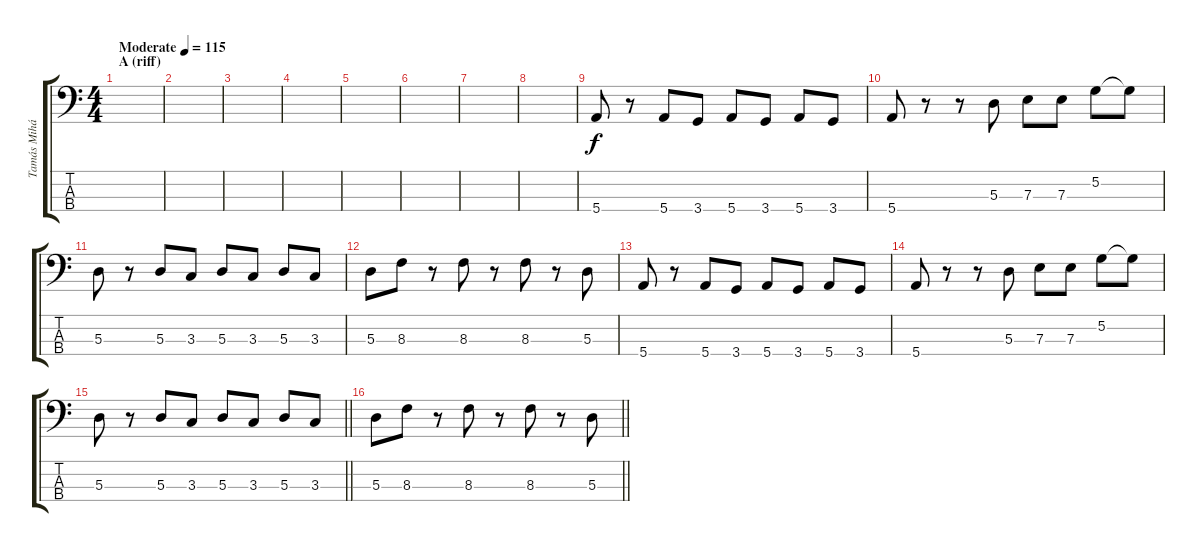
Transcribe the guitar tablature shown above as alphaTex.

\track ("Tamás Mihály \"Misi\" (Bass)" "Tamás Mihá") {instrument electricbassfinger}
\staff {score tabs}
\tuning (G2 D2 A1 E1) {hide}
\ts (4 4)
\section ("" "A (riff)")
\tempo (115 "Moderate")
\clef f4
\ks c
|
|
|
|
|
|
|
|
5.4.8 r.8 5.4.8 3.4.8 5.4.8 3.4.8 5.4.8 3.4.8 |
5.4.8 r.8 r.8 5.3.8 7.3.8 7.3.8 5.2.8 5.2{t}.8 |
5.3.8 r.8 5.3.8 3.3.8 5.3.8 3.3.8 5.3.8 3.3.8 |
5.3.8 8.3.8 r.8 8.3.8 r.8 8.3.8 r.8 5.3.8 |
5.4.8 r.8 5.4.8 3.4.8 5.4.8 3.4.8 5.4.8 3.4.8 |
5.4.8 r.8 r.8 5.3.8 7.3.8 7.3.8 5.2.8 5.2{t}.8 |
\barLineRight lightlight
5.3.8 r.8 5.3.8 3.3.8 5.3.8 3.3.8 5.3.8 3.3.8 |
\section ("" "")
\barLineRight lightlight
5.3.8 8.3.8 r.8 8.3.8 r.8 8.3.8 r.8 5.3.8
